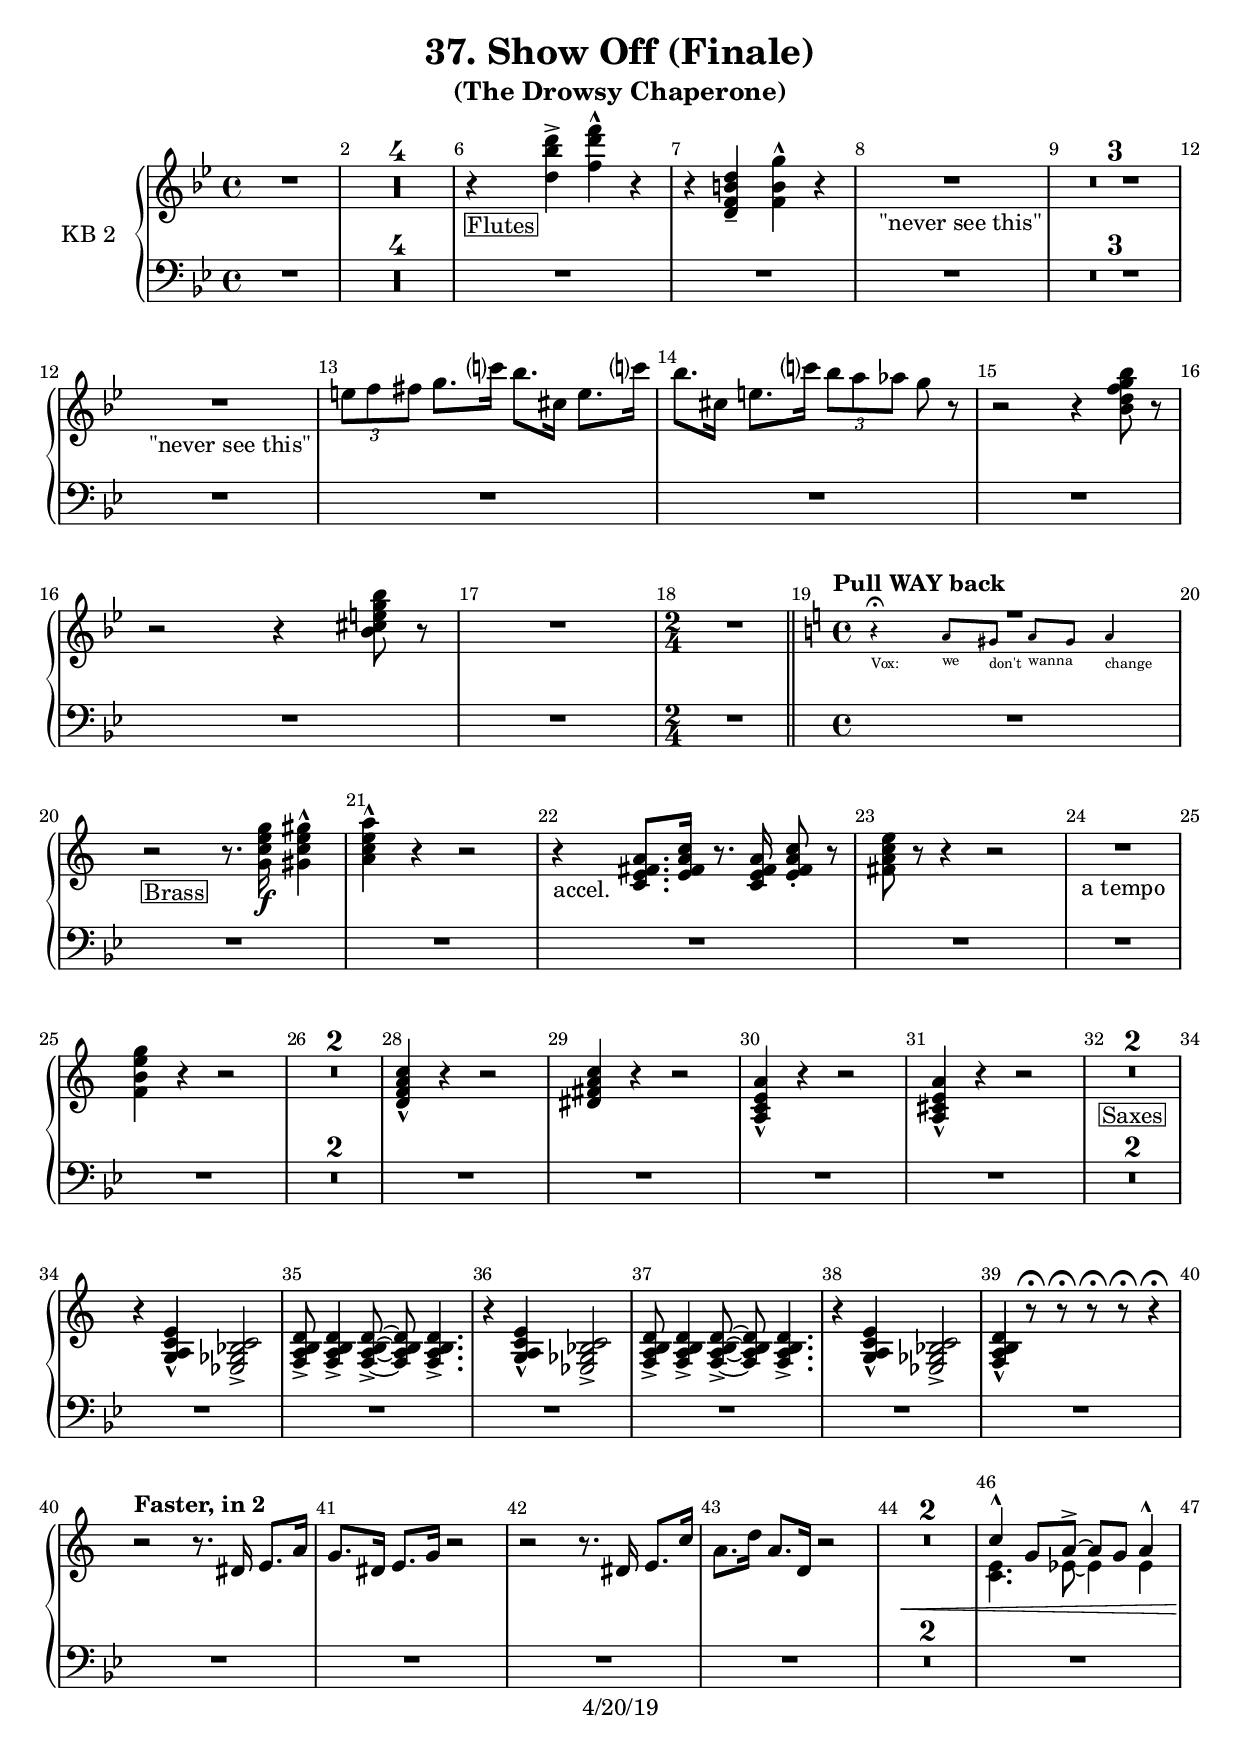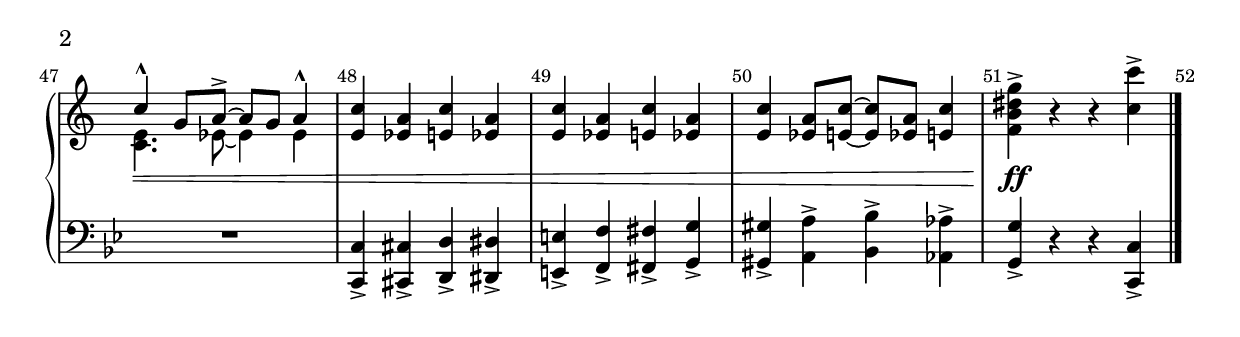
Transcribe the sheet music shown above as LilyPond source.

\version "2.18.2"

\header {
  title = "37. Show Off (Finale)"
  subtitle = "(The Drowsy Chaperone)"
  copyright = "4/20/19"
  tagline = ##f
}

global = {
  \key bes \major
  \time 4/4
  %\tempo "Andante cantabile"
  \compressFullBarRests
  \textLengthOn
  \override Score.BarNumber.break-visibility = ##(#t #t #t)
}

right = \relative c'' {
  \global
  R1 R1*4 r4_\markup { \box "Flutes" } <d bes' d>-> <f d' f>-^ r r <d, f b d>-- <f b g'>-^ r <>_"\"never see this\""R1 R1*3 \break <>_"\"never see this\"" R1 %106-113
  \tuplet 3/2 {e'8 f fis} g8. c?16 bes8. cis,16 e8. c'?16 bes8. cis,16 e8. c'?16 \tuplet 3/2 { bes8 a as } g r %114-115
  r2 r4 <bes, d f g bes>8 r r2 r4 <bes cis e g bes>8 r R1 \time 2/4 R2 \bar "||" %114-119
  \time 4/4 \key c \major \tempo "Pull WAY back" << { R1 } \\ \new CueVoice { r4_"Vox:"\fermata a8_"we" gis_"don't" a_"wanna" gis a4_"change" } >> \break %120
  r2_\markup { \box "Brass" } r8. <g c e g>16\f <gis c e gis>4-^ <a c e a>-^ r r2 r4_"accel." <c, e fis a>8. <e fis a c>16 r8. <c e fis a>16 <e fis a c>8-. r <fis a c e>8 r r4 r2
  R1_"a tempo" <f b e g>4 r4 r2 R1*2 <d f a c>4-^ r4 r2 <dis fis a c>4 r r2 <a c e a>4-^ r r2 <a cis e a>4-^ r r2
  R1*2_\markup { \box "Saxes" } \repeat unfold 2 { r4 <g a c e>4-^ <es ges bes c>2-> <f a b d>8-> <f a b d>4-> <f a b d>8-> ~ <f a b d> <f a b d>4.-> }
  r4 <g a c e>4-^ <es ges bes c>2-> <f a b d>4-^ \repeat unfold 4 {r8\fermata} r4\fermata \break
  \tempo "Faster, in 2" r2 r8. dis'16 e8. a16 g8. dis16 e8. g16 r2 r2 r8. dis16 e8. c'16 a8. d16 a8. d,16 r2 R1*2\<
  \repeat unfold 2 { << {c'4-^ g8 a8-> ~ a g a4-^ } \\ { <c, e>4. es8 ~ es4 es } >> }
  \repeat unfold 4 {<e c'>4 <es a> } <e c'> <es a>8 <e c'> ~ <e c'> <es a> <e c'>4 <f b dis g>\ff-> r r <c' c'>-> \bar "|."
}

left = \relative c, {
  \global
  R1 R1*4 R1*2 R1 R1*3 R1 %106-113
  R1*2 R1*3 R2*1 R1 %114-120
  R1*8 R1*6 R1*6 R1*7 R1
  <c c'>4-> <cis cis'>4-> <d d'>4-> <dis dis'>4-> <e e'>4-> <f f'>4-> <fis fis'>4-> <g g'>4->
  <gis gis'>4-> <a a'>4-> <bes bes'>4-> <as as'>4-> <g g'>4-> r r <c, c'>4->
}

\score {
  \new PianoStaff \with {
    instrumentName = "KB 2"
  } <<
    \new Staff = "right" \right
    \new Staff = "left" { \clef bass \left }
  >>
  \layout { }
}
